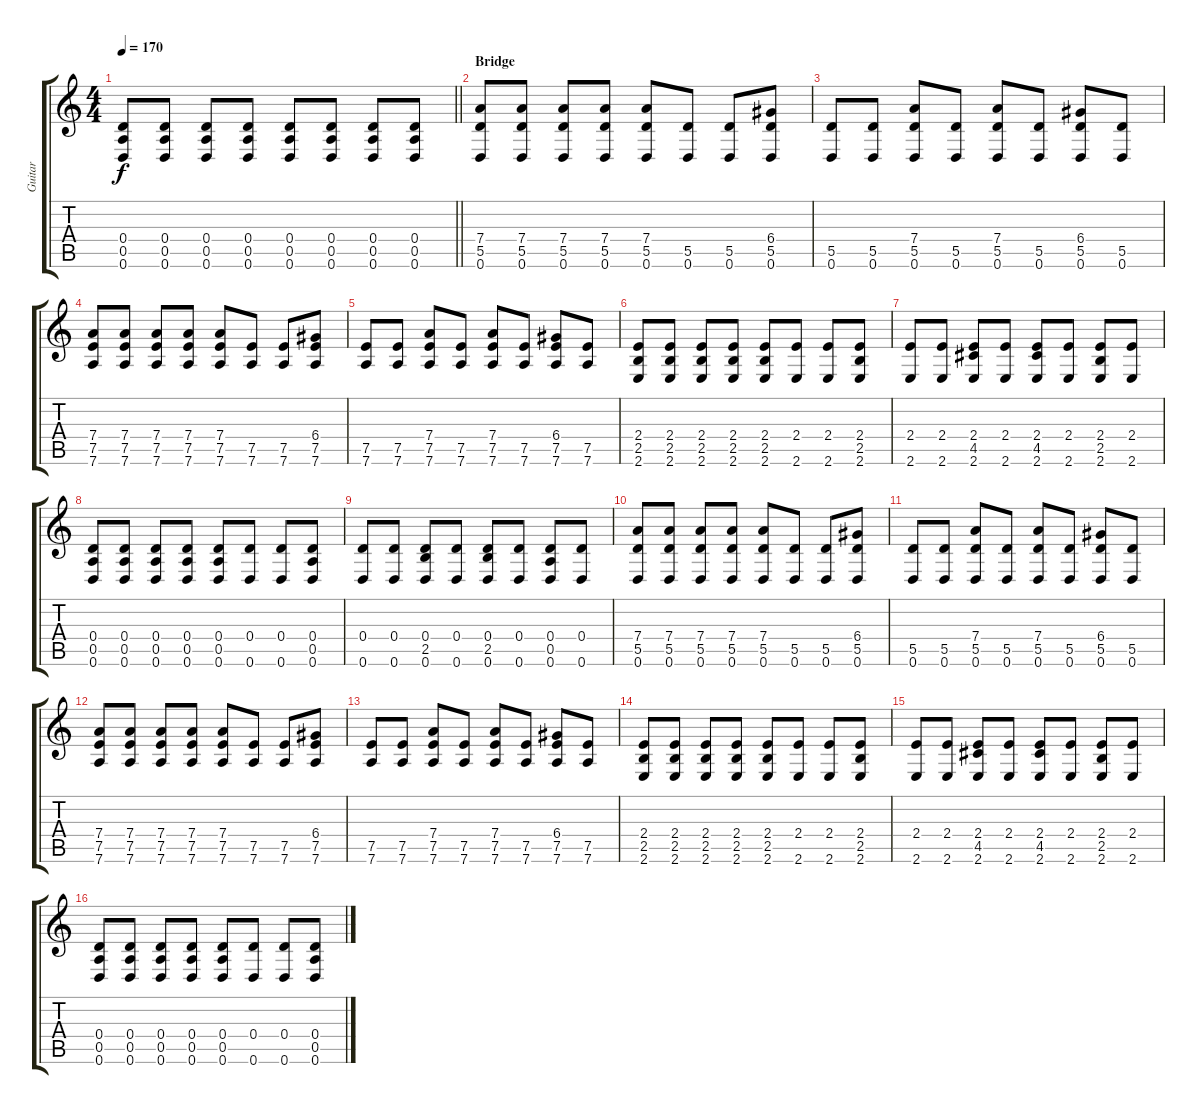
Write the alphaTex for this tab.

\track ("Guitar" "Guitar") {instrument distortionguitar}
\staff {score tabs}
\tuning (E4 B3 G3 D3 A2 D2) {hide}
\ts (4 4)
\tempo 170
\clef g2
\barLineRight lightlight
\ks c
(0.4 0.5 0.6).8{dy f} (0.4 0.5 0.6).8 (0.4 0.5 0.6).8 (0.4 0.5 0.6).8 (0.4 0.5 0.6).8 (0.4 0.5 0.6).8 (0.4 0.5 0.6).8 (0.4 0.5 0.6).8 |
\section ("" "Bridge")
(7.4 5.5 0.6).8{volume 15} (7.4 5.5 0.6).8 (7.4 5.5 0.6).8 (7.4 5.5 0.6).8 (7.4 5.5 0.6).8 (5.5 0.6).8 (5.5 0.6).8 (6.4 5.5 0.6).8 |
(5.5 0.6).8 (5.5 0.6).8 (7.4 5.5 0.6).8 (5.5 0.6).8 (7.4 5.5 0.6).8 (5.5 0.6).8 (6.4 5.5 0.6).8 (5.5 0.6).8 |
(7.4 7.5 7.6).8 (7.4 7.5 7.6).8 (7.4 7.5 7.6).8 (7.4 7.5 7.6).8 (7.4 7.5 7.6).8 (7.5 7.6).8 (7.5 7.6).8 (6.4 7.5 7.6).8 |
(7.5 7.6).8 (7.5 7.6).8 (7.4 7.5 7.6).8 (7.5 7.6).8 (7.4 7.5 7.6).8 (7.5 7.6).8 (6.4 7.5 7.6).8 (7.5 7.6).8 |
(2.4 2.5 2.6).8 (2.4 2.5 2.6).8 (2.4 2.5 2.6).8 (2.4 2.5 2.6).8 (2.4 2.5 2.6).8 (2.4 2.6).8 (2.4 2.6).8 (2.4 2.5 2.6).8 |
(2.4 2.6).8 (2.4 2.6).8 (2.4 4.5 2.6).8 (2.4 2.6).8 (2.4 4.5 2.6).8 (2.4 2.6).8 (2.4 2.5 2.6).8 (2.4 2.6).8 |
(0.4 0.5 0.6).8 (0.4 0.5 0.6).8 (0.4 0.5 0.6).8 (0.4 0.5 0.6).8 (0.4 0.5 0.6).8 (0.4 0.6).8 (0.4 0.6).8 (0.4 0.5 0.6).8 |
(0.4 0.6).8 (0.4 0.6).8 (0.4 2.5 0.6).8 (0.4 0.6).8 (0.4 2.5 0.6).8 (0.4 0.6).8 (0.4 0.5 0.6).8 (0.4 0.6).8 |
(7.4 5.5 0.6).8 (7.4 5.5 0.6).8 (7.4 5.5 0.6).8 (7.4 5.5 0.6).8 (7.4 5.5 0.6).8 (5.5 0.6).8 (5.5 0.6).8 (6.4 5.5 0.6).8 |
(5.5 0.6).8 (5.5 0.6).8 (7.4 5.5 0.6).8 (5.5 0.6).8 (7.4 5.5 0.6).8 (5.5 0.6).8 (6.4 5.5 0.6).8 (5.5 0.6).8 |
(7.4 7.5 7.6).8 (7.4 7.5 7.6).8 (7.4 7.5 7.6).8 (7.4 7.5 7.6).8 (7.4 7.5 7.6).8 (7.5 7.6).8 (7.5 7.6).8 (6.4 7.5 7.6).8 |
(7.5 7.6).8 (7.5 7.6).8 (7.4 7.5 7.6).8 (7.5 7.6).8 (7.4 7.5 7.6).8 (7.5 7.6).8 (6.4 7.5 7.6).8 (7.5 7.6).8 |
(2.4 2.5 2.6).8 (2.4 2.5 2.6).8 (2.4 2.5 2.6).8 (2.4 2.5 2.6).8 (2.4 2.5 2.6).8 (2.4 2.6).8 (2.4 2.6).8 (2.4 2.5 2.6).8 |
(2.4 2.6).8 (2.4 2.6).8 (2.4 4.5 2.6).8 (2.4 2.6).8 (2.4 4.5 2.6).8 (2.4 2.6).8 (2.4 2.5 2.6).8 (2.4 2.6).8 |
(0.4 0.5 0.6).8 (0.4 0.5 0.6).8 (0.4 0.5 0.6).8 (0.4 0.5 0.6).8 (0.4 0.5 0.6).8 (0.4 0.6).8 (0.4 0.6).8 (0.4 0.5 0.6).8
